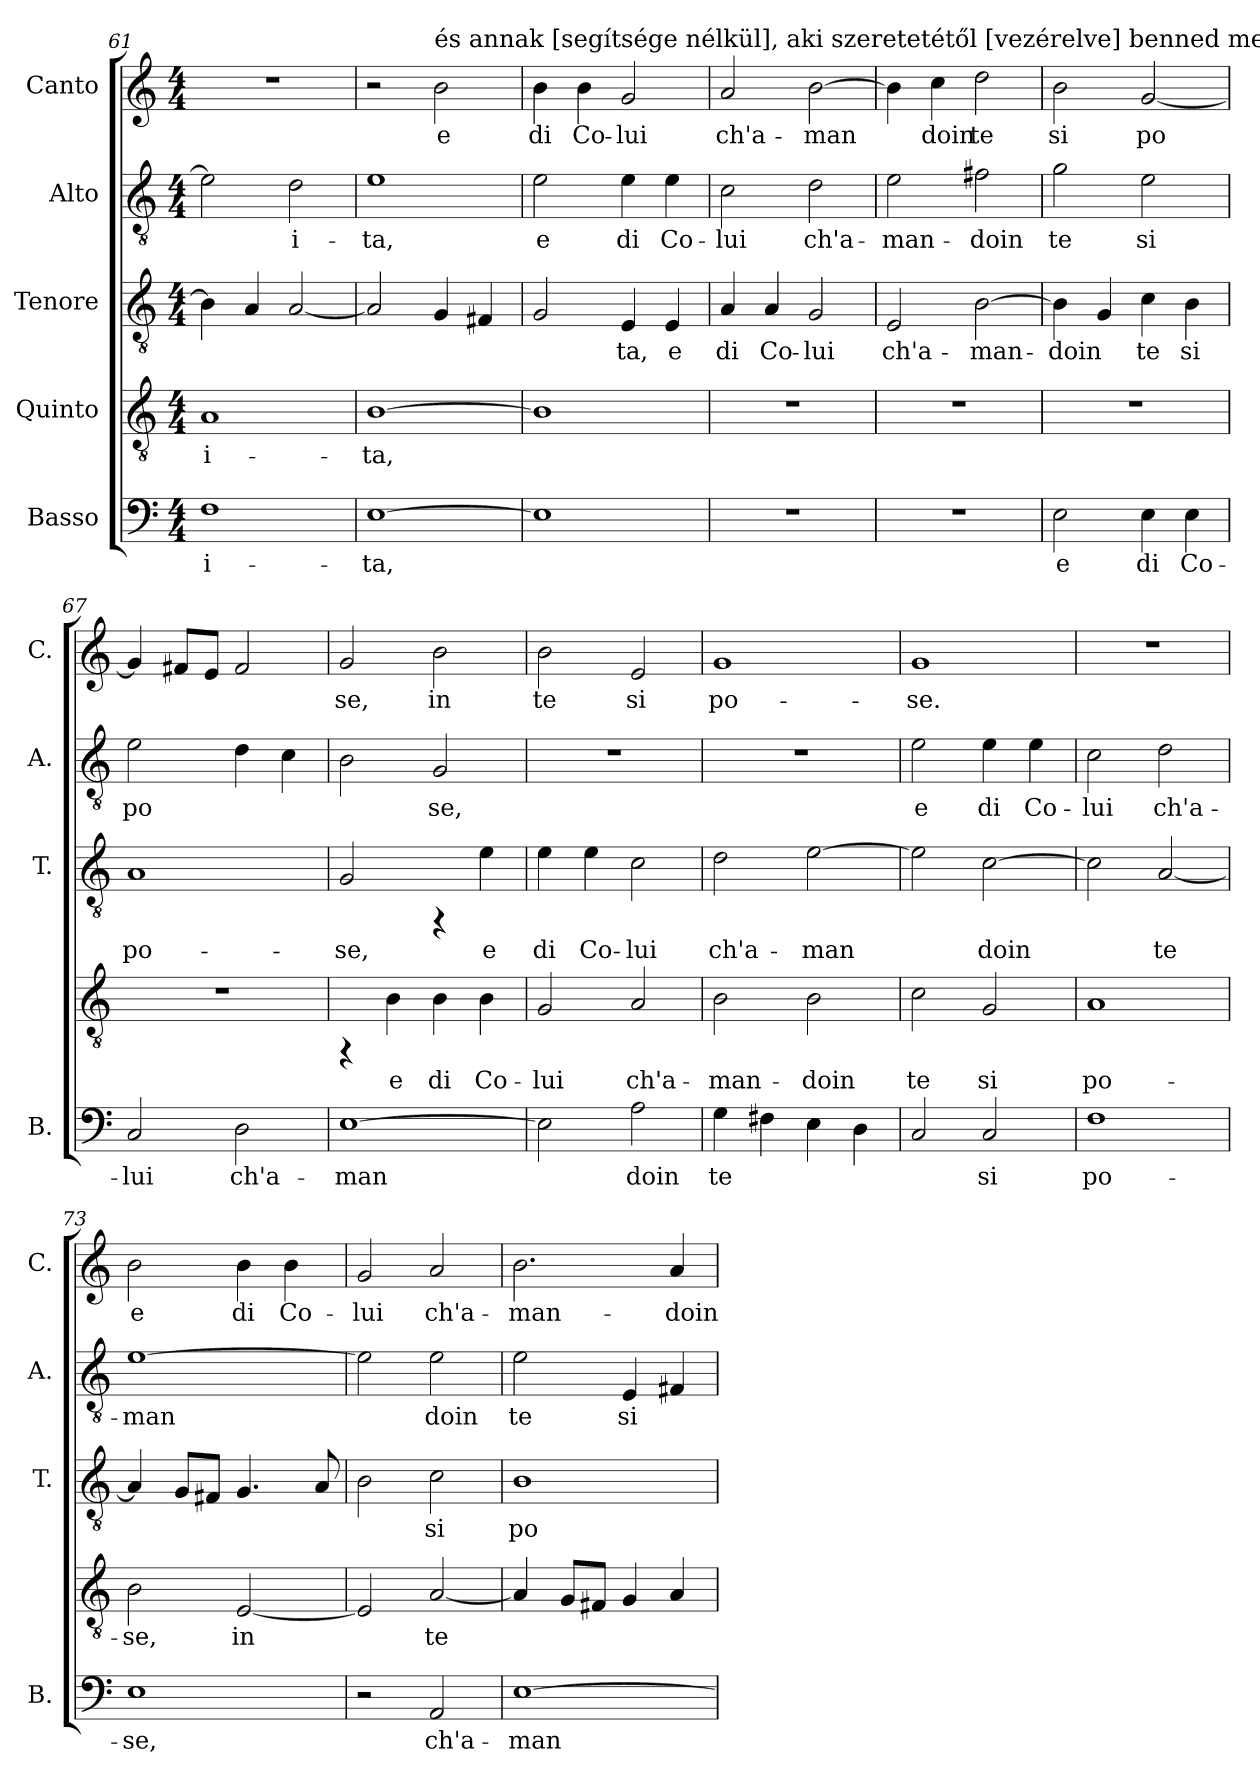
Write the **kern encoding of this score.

**kern	**text	**kern	**text	**kern	**text	**kern	**text	**kern	**text
*part5	*part5	*part4	*part4	*part3	*part3	*part2	*part2	*part1	*part1
*staff5	*staff5	*staff4	*staff4	*staff3	*staff3	*staff2	*staff2	*staff1	*staff1
*I"Basso	*	*I"Quinto	*	*I"Tenore	*	*I"Alto	*	*I"Canto	*
*I'B.	*	*	*	*I'T.	*	*I'A.	*	*I'C.	*
*clefF4	*	*clefGv2	*	*clefGv2	*	*clefGv2	*	*clefG2	*
*k[]	*	*k[]	*	*k[]	*	*k[]	*	*k[]	*
*C:	*	*C:	*	*C:	*	*C:	*	*C:	*
*M4/4	*	*M4/4	*	*M4/4	*	*M4/4	*	*M4/4	*
=61	=61	=61	=61	=61	=61	=61	=61	=61	=61
!	!LO:LY:b:cj	!	!LO:LY:b:cj	!	!LO:LY:b:cj	!	!LO:LY:b:cj	!	!
1F	-i-	1A	-i-	4B\]	--	2e\]	--	1r	.
!	!	!	!	!	!LO:LY:b:cj	!	!	!	!
.	.	.	.	4A/	--	.	.	.	.
!	!	!	!	!	!LO:LY:b:cj	!	!LO:LY:b:cj	!	!
.	.	.	.	[<2A/	--	2d\	-i-	.	.
=62	=62	=62	=62	=62	=62	=62	=62	=62	=62
!	!LO:LY:b:cj	!	!LO:LY:b:cj	!	!LO:LY:b:cj	!	!LO:LY:b:cj	!	!
[>1E	-ta,	[>1B	-ta,	2A/]	--	1e	-ta,	2r	.
!	!	!	!	!	!	!	!	!LO:TX:a:t=és annak [segítsége nélkül], aki szeretetétől [vezérelve] benned megfogant.	!
!	!	!	!	!	!LO:LY:b:cj	!	!	!	!LO:LY:b:cj
.	.	.	.	4G/	--	.	.	2b\	e
!	!	!	!	!	!LO:LY:b:cj	!	!	!	!
.	.	.	.	4F#X/	--	.	.	.	.
=63	=63	=63	=63	=63	=63	=63	=63	=63	=63
!	!LO:LY:b:cj	!	!LO:LY:b:cj	!	!LO:LY:b:cj	!	!LO:LY:b:cj	!	!LO:LY:b:cj
1E]	.	1B]	.	2G/	--	2e\	e	4b\	di
!	!	!	!	!	!	!	!	!	!LO:LY:b:cj
.	.	.	.	.	.	.	.	4b\	Co-
!	!	!	!	!	!LO:LY:b:cj	!	!LO:LY:b:cj	!	!LO:LY:b:cj
.	.	.	.	4E/	-ta,	4e\	di	2g/	-lui
!	!	!	!	!	!LO:LY:b:cj	!	!LO:LY:b:cj	!	!
.	.	.	.	4E/	e	4e\	Co-	.	.
=64	=64	=64	=64	=64	=64	=64	=64	=64	=64
!	!	!	!	!	!LO:LY:b:cj	!	!LO:LY:b:cj	!	!LO:LY:b:cj
1r	.	1r	.	4A/	di	2c\	-lui	2a/	ch'a-
!	!	!	!	!	!LO:LY:b:cj	!	!	!	!
.	.	.	.	4A/	Co-	.	.	.	.
!	!	!	!	!	!LO:LY:b:cj	!	!LO:LY:b:cj	!	!LO:LY:b:cj
.	.	.	.	2G/	-lui	2d\	ch'a-	[>2b\	-man-
=65	=65	=65	=65	=65	=65	=65	=65	=65	=65
!	!	!	!	!	!LO:LY:b:cj	!	!LO:LY:b:cj	!	!LO:LY:b:cj
1r	.	1r	.	2E/	ch'a-	2e\	-man-	4b\]	--
!	!	!	!	!	!	!	!	!	!LO:LY:b:cj
.	.	.	.	.	.	.	.	4cc\	-doin
!	!	!	!	!	!LO:LY:b:cj	!	!LO:LY:b:cj	!	!LO:LY:b:cj
.	.	.	.	[>2B\	-man-	2f#X\	-doin	2dd\	te
!!LO:PB:g=z
=66	=66	=66	=66	=66	=66	=66	=66	=66	=66
!	!LO:LY:b:cj	!	!	!	!LO:LY:b:cj	!	!LO:LY:b:cj	!	!LO:LY:b:cj
2E\	e	1r	.	4B\]	-doin	2g\	te	2b\	si
!	!	!	!	!	!LO:LY:b:cj	!	!	!	!
.	.	.	.	4G/	.	.	.	.	.
!	!LO:LY:b:cj	!	!	!	!LO:LY:b:cj	!	!LO:LY:b:cj	!	!LO:LY:b:cj
4E\	di	.	.	4c\	te	2e\	si	[<2g/	po-
!	!LO:LY:b:cj	!	!	!	!LO:LY:b:cj	!	!	!	!
4E\	Co-	.	.	4B\	si	.	.	.	.
=67	=67	=67	=67	=67	=67	=67	=67	=67	=67
!	!LO:LY:b:cj	!	!	!	!LO:LY:b:cj	!	!LO:LY:b:cj	!	!LO:LY:b:cj
2C/	-lui	1r	.	1A	po-	2e\	po-	4g/]	--
!	!	!	!	!	!	!	!	!	!LO:LY:b:cj
.	.	.	.	.	.	.	.	8f#X/L	--
!	!	!	!	!	!	!	!	!	!LO:LY:b:cj
.	.	.	.	.	.	.	.	8e/J	--
!	!LO:LY:b:cj	!	!	!	!	!	!LO:LY:b:cj	!	!LO:LY:b:cj
2D\	ch'a-	.	.	.	.	4d\	--	2f#/	--
!	!	!	!	!	!	!	!LO:LY:b:cj	!	!
.	.	.	.	.	.	4c\	--	.	.
=68	=68	=68	=68	=68	=68	=68	=68	=68	=68
!	!LO:LY:b:cj	!	!	!	!LO:LY:b:cj	!	!LO:LY:b:cj	!	!LO:LY:b:cj
[>1E	-man-	4rFF	.	2G/	-se,	2B\	--	2g/	-se,
!	!	!	!LO:LY:b:cj	!	!	!	!	!	!
.	.	4B\	e	.	.	.	.	.	.
!	!	!	!LO:LY:b:cj	!	!	!	!LO:LY:b:cj	!	!LO:LY:b:cj
.	.	4B\	di	4rFF	.	2G/	-se,	2b\	in
!	!	!	!LO:LY:b:cj	!	!LO:LY:b:cj	!	!	!	!
.	.	4B\	Co-	4e\	e	.	.	.	.
=69	=69	=69	=69	=69	=69	=69	=69	=69	=69
!	!LO:LY:b:cj	!	!LO:LY:b:cj	!	!LO:LY:b:cj	!	!	!	!LO:LY:b:cj
2E\]	--	2G/	-lui	4e\	di	1r	.	2b\	te
!	!	!	!	!	!LO:LY:b:cj	!	!	!	!
.	.	.	.	4e\	Co-	.	.	.	.
!	!LO:LY:b:cj	!	!LO:LY:b:cj	!	!LO:LY:b:cj	!	!	!	!LO:LY:b:cj
2A\	-doin	2A/	ch'a-	2c\	-lui	.	.	2e/	si
=70	=70	=70	=70	=70	=70	=70	=70	=70	=70
!	!LO:LY:b:cj	!	!LO:LY:b:cj	!	!LO:LY:b:cj	!	!	!	!LO:LY:b:cj
4G\	te	2B\	-man-	2d\	ch'a-	1r	.	1g	po-
!	!LO:LY:b:cj	!	!	!	!	!	!	!	!
4F#X\	.	.	.	.	.	.	.	.	.
!	!LO:LY:b:cj	!	!LO:LY:b:cj	!	!LO:LY:b:cj	!	!	!	!
4E\	.	2B\	-doin	[>2e\	-man-	.	.	.	.
!	!LO:LY:b:cj	!	!	!	!	!	!	!	!
4D\	.	.	.	.	.	.	.	.	.
=71	=71	=71	=71	=71	=71	=71	=71	=71	=71
!	!LO:LY:b:cj	!	!LO:LY:b:cj	!	!LO:LY:b:cj	!	!LO:LY:b:cj	!	!LO:LY:b:cj
2C/	.	2c\	te	2e\]	--	2e\	e	1g	-se.
!	!LO:LY:b:cj	!	!LO:LY:b:cj	!	!LO:LY:b:cj	!	!LO:LY:b:cj	!	!
2C/	si	2G/	si	[>2c\	-doin	4e\	di	.	.
!	!	!	!	!	!	!	!LO:LY:b:cj	!	!
.	.	.	.	.	.	4e\	Co-	.	.
=72	=72	=72	=72	=72	=72	=72	=72	=72	=72
!	!LO:LY:b:cj	!	!LO:LY:b:cj	!	!LO:LY:b:cj	!	!LO:LY:b:cj	!	!
1F	po-	1A	po-	2c\]	.	2c\	-lui	1r	.
!	!	!	!	!	!LO:LY:b:cj	!	!LO:LY:b:cj	!	!
.	.	.	.	[<2A/	te	2d\	ch'a-	.	.
!!LO:LB:g=z
=73	=73	=73	=73	=73	=73	=73	=73	=73	=73
!	!LO:LY:b:cj	!	!LO:LY:b:cj	!	!LO:LY:b:cj	!	!LO:LY:b:cj	!	!LO:LY:b:cj
1E	-se,	2B\	-se,	4A/]	.	[>1e	-man-	2b\	e
!	!	!	!	!	!LO:LY:b:cj	!	!	!	!
.	.	.	.	8G/L	.	.	.	.	.
!	!	!	!	!	!LO:LY:b:cj	!	!	!	!
.	.	.	.	8F#X/J	.	.	.	.	.
!	!	!	!LO:LY:b:cj	!	!LO:LY:b:cj	!	!	!	!LO:LY:b:cj
.	.	[<2E/	in	4.G/	.	.	.	4b\	di
!	!	!	!	!	!	!	!	!	!LO:LY:b:cj
.	.	.	.	.	.	.	.	4b\	Co-
!	!	!	!	!	!LO:LY:b:cj	!	!	!	!
.	.	.	.	8A/	.	.	.	.	.
=74	=74	=74	=74	=74	=74	=74	=74	=74	=74
!	!	!	!LO:LY:b:cj	!	!LO:LY:b:cj	!	!LO:LY:b:cj	!	!LO:LY:b:cj
2r	.	2E/]	.	2B\	.	2e\]	--	2g/	-lui
!	!LO:LY:b:cj	!	!LO:LY:b:cj	!	!LO:LY:b:cj	!	!LO:LY:b:cj	!	!LO:LY:b:cj
2AA/	ch'a-	[<2A/	te	2c\	si	2e\	-doin	2a/	ch'a-
=75	=75	=75	=75	=75	=75	=75	=75	=75	=75
!	!LO:LY:b:cj	!	!LO:LY:b:cj	!	!LO:LY:b:cj	!	!LO:LY:b:cj	!	!LO:LY:b:cj
[>1E	-man-	4A/]	.	1B	po-	2e\	te	2.b\	-man-
!	!	!	!LO:LY:b:cj	!	!	!	!	!	!
.	.	8G/L	.	.	.	.	.	.	.
!	!	!	!LO:LY:b:cj	!	!	!	!	!	!
.	.	8F#X/J	.	.	.	.	.	.	.
!	!	!	!LO:LY:b:cj	!	!	!	!LO:LY:b:cj	!	!
.	.	4G/	.	.	.	4E/	si	.	.
!	!	!	!LO:LY:b:cj	!	!	!	!LO:LY:b:cj	!	!LO:LY:b:cj
.	.	4A/	.	.	.	4F#X/	.	4a/	-doin
=	=	=	=	=	=	=	=	=	=
*-	*-	*-	*-	*-	*-	*-	*-	*-	*-
